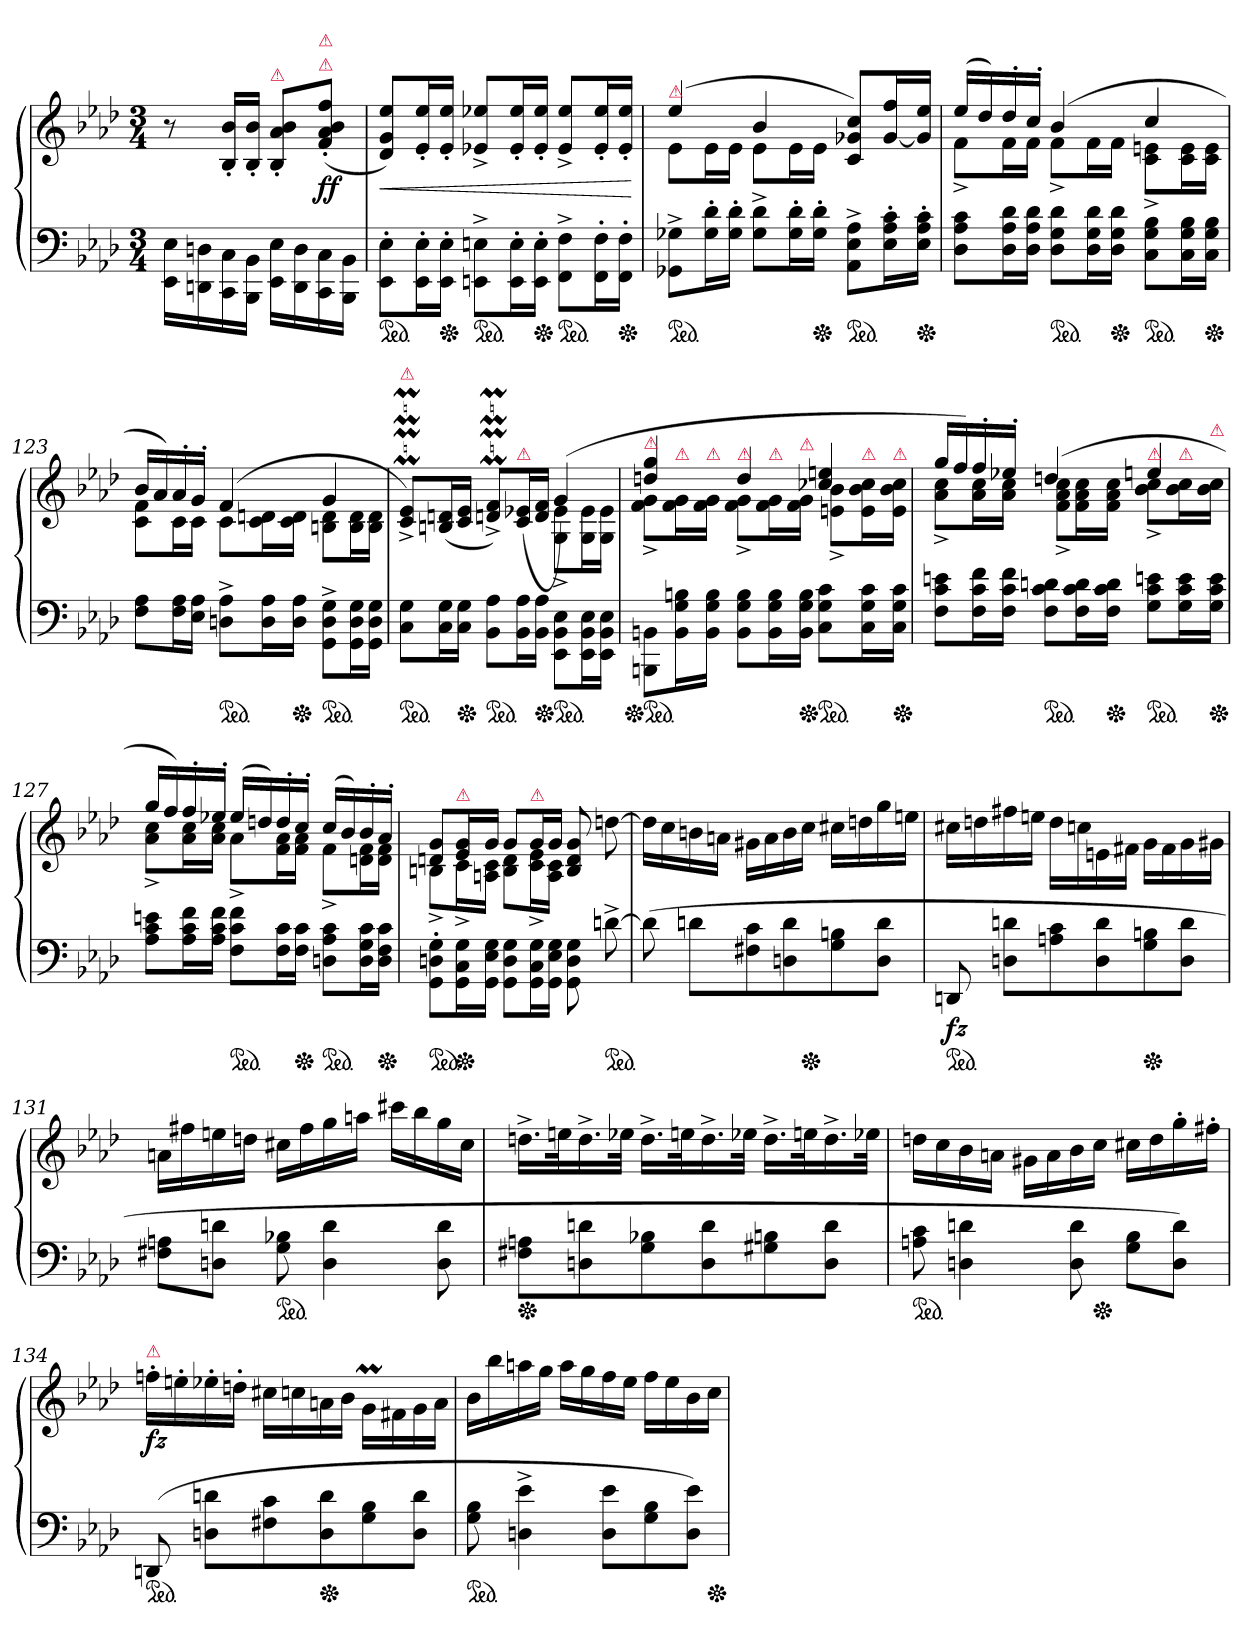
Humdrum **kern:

**kern	**kern	**dynam
*part1	*part1	*part1
*staff2	*staff1	*staff1/2
*clefF4	*clefG2	*
*k[b-e-a-d-]	*k[b-e-a-d-]	*
*M3/4	*M3/4	*
=	=	=
16EE-\ 16E-\LL	8r	.
16DDn 16Dn	.	.
16CC 16C	16B-'< 16b-'<LL	.
16BBB- 16BB-JJ	16B-'< 16b-'<JJ	.
!	!LO:TX:a:color=crimson:t=⚠	!
16EE-\ 16E-\LL	8B-'< 8a-'< 8b-'<L	.
16DD 16D	.	.
!	!LO:TX:a:color=crimson:t=⚠	!
!	!LO:TX:a:color=crimson:t=⚠	!
16CC 16C	(<8f'< 8a-'< 8b-'< 8ff'<J	ff
16BBB- 16BB-JJ	.	.
=120	=120	=120
*ped	*	*
8EE-'>\ 8E-'>\L	8d- 8g 8ee-L)	<
16EE-'> 16E-'>L	16e-'< 16ee-'<L	.
*Xped	*	*
16EE-'> 16E-'>JJ	16e-'< 16ee-'<JJ	.
*ped	*	*
8EEn^>\ 8En^>\L	8e-X^< 8ee-X^<L	.
16EE'> 16E'>L	16e-'< 16ee-'<L	.
*Xped	*	*
16EE'> 16E'>JJ	16e-'< 16ee-'<JJ	.
*ped	*	*
8FF^>\ 8F^>\L	8e-^< 8ee-^<L	.
16FF'> 16F'>L	16e-'< 16ee-'<L	.
*Xped	*	*
16FF'> 16F'>JJ	16e-'< 16ee-'<JJ	.
.	.	[
=121	=121	=121
*	*^	*
!	!LO:TX:a:color=crimson:t=⚠	!	!
*ped	*	*	*
8GG-X^> 8G-X^>L	(>4ee-	8e-L	.
16G-'> 16d-'>L	.	16e-L	.
16G-'> 16d-'>JJ	.	16e-JJ	.
8G-^> 8d-^>L	4b-	8e-L	.
16G-'> 16d-'>L	.	16e-L	.
*Xped	*	*	*
16G-'> 16d-'>JJ	.	16e-JJ	.
*ped	*	*	*
8AA-^> 8E-^> 8A-^>L	8c 8g-X 8ccL)	4ryy	.
16E-'> 16A-'> 16c'>L	[16g- 16ffL	.	.
*Xped	*	*	*
16E-'> 16A-'> 16c'>JJ	16g-] 16ee-JJ	.	.
=122	=122	=122	=122
8D- 8A- 8cL	(>16ee-LL	8f^<L	.
.	16dd-)	.	.
16D- 16A- 16d-L	16dd-'>	16fL	.
16D- 16A- 16d-JJ	16cc'>JJ	16fJJ	.
*ped	*	*	*
8D- 8G 8d-L	(>4b-	8f^<L	.
16D- 16G 16d-L	.	16fL	.
*Xped	*	*	*
16D- 16G 16d-JJ	.	16fJJ	.
*ped	*	*	*
8C 8G 8B-L	4cc	8c^< 8en^<L	.
16C 16G 16B-L	.	16c 16eL	.
*Xped	*	*	*
16C 16G 16B-JJ	.	16c 16eJJ	.
=123	=123	=123	=123
8F 8A-L	16b-LL	8c 8fL	.
.	16a-)	.	.
16F 16A-L	16a-'>	16cL	.
16E- 16A-JJ	16g'>JJ	16cJJ	.
*ped	*	*	*
8Dn^> 8A-^>L	(>4f	8cL	.
16D 16A-L	.	16c 16dnL	.
*Xped	*	*	*
16D 16A-JJ	.	16c 16dJJ	.
*ped	*	*	*
8GG^>\ 8D^>\ 8G^>\L	4g	8Bn 8dL	.
16GG 16D 16GL	.	16B 16dL	.
16GG 16D 16GJJ	.	16B 16dJJ	.
=124	=124	=124	=124
!	!LO:TX:a:color=crimson:t=⚠	!	!
*ped	*	*	*
8C 8GL	8cM^< 8e-M^<L)	2ryy	.
16C 16GL	(<16Bn 16dnL	.	.
*Xped	*	*	*
16C 16GJJ	16c 16e-JJ	.	.
*ped	*	*	*
8BB- 8A-L	8dnM^< 8fM^<L)	.	.
!	!LO:TX:a:color=crimson:t=⚠	!	!
16BB- 16A-L	(<16c 16e-L	.	.
*Xped	*	*	*
16BB- 16A-JJ	16d 16fJJ	.	.
*ped	*	*	*
8EE-\ 8BB-\ 8E-\L	(>4g)	8G^< 8e-^<L	.
16EE- 16BB- 16E-L	.	16G 16e-L	.
16EE- 16BB- 16E-JJ	.	16G 16e-JJ	.
=125	=125	=125	=125
!	!LO:TX:a:color=crimson:t=⚠	!	!
*Xped	*	*	*
*ped	*	*	*
8BBBn\ 8BBn\L	4ddn 4gg	8f^< 8g^<L	.
!	!	!LO:TX:a:color=crimson:t=⚠	!
16BB 16G 16BnL	.	16f 16gL	.
!	!	!LO:TX:a:color=crimson:t=⚠	!
16BB 16G 16BJJ	.	16f 16gJJ	.
!	!LO:TX:a:color=crimson:t=⚠	!	!
8BB 8G 8BL	4dd	8f^< 8g^<L	.
!	!	!LO:TX:a:color=crimson:t=⚠	!
16BB 16G 16BL	.	16f 16gL	.
!	!	!LO:TX:a:color=crimson:t=⚠	!
*Xped	*	*	*
16BB 16G 16BJJ	.	16f 16gJJ	.
*ped	*	*	*
8C 8G 8cL	4cc-X 4een	8en^< 8b-^<L	.
!	!	!LO:TX:a:color=crimson:t=⚠	!
16C 16G 16cL	.	16e 16b- 16cc-L	.
!	!	!LO:TX:a:color=crimson:t=⚠	!
16C 16G 16cJJ	.	16e 16b- 16cc-JJ	.
*Xped	*	*	*
=126	=126	=126	=126
8F 8c 8enL	16ggLL	8a-^< 8cc^<L	.
.	16ff)	.	.
16F 16c 16fL	16ff'>	16a- 16ccL	.
16F 16c 16fJJ	16ee-X'>JJ	16a- 16ccJJ	.
*ped	*	*	*
8F 8c 8dnL	(>4ddn	8f^< 8a-^< 8cc^<L	.
16F 16c 16dL	.	16f 16a- 16ccL	.
*Xped	*	*	*
16F 16c 16dJJ	.	16f 16a- 16ccJJ	.
!	!LO:TX:a:color=crimson:t=⚠	!	!
*ped	*	*	*
8G 8c 8enL	4een	8b-^< 8cc^<L	.
!	!	!LO:TX:a:color=crimson:t=⚠	!
16G 16c 16eL	.	16b- 16ccL	.
!	!	!LO:TX:a:color=crimson:t=⚠	!
*Xped	*	*	*
16G 16c 16eJJ	.	16b- 16ccJJ	.
=127	=127	=127	=127
8A- 8c 8enL	16ggLL	8a-^< 8cc^<L	.
.	16ff)	.	.
16A- 16c 16fL	16ff'>	16a- 16ccL	.
16A- 16c 16fJJ	16ee-X'>JJ	16a- 16ccJJ	.
*ped	*	*	*
8F 8c 8fL	(>16ee-LL	8a-^<L	.
.	16ddn)	.	.
16F 16cL	16dd'>	16f 16a-L	.
*Xped	*	*	*
16F 16cJJ	16cc'>JJ	16f 16a-JJ	.
*ped	*	*	*
8Dn 8A- 8cL	(>16ccLL	8f^<L	.
.	16b-)	.	.
16D 16G 16cL	16b-'>	16dn 16fL	.
*Xped	*	*	*
16D 16F 16cJJ	16a-'>JJ	16d 16fJJ	.
=128	=128	=128	=128
*ped	*	*	*
8GG'>\ 8Dn'>\ 8G'>\L	8dn 8gL	8Bn^<L	.
!	!LO:TX:a:color=crimson:t=⚠	!	!
*Xped	*	*	*
16GG 16C 16GL	16e- 16gL	16c^<L	.
16GG 16E- 16GJJ	16gJJ	16An 16cJJ	.
8GG\ 8D\ 8G\L	8gL	8B 8dL	.
!	!LO:TX:a:color=crimson:t=⚠	!	!
16GG 16C 16GL	16gL	16c^< 16e-^<L	.
16GG 16E- 16GJJ	16gJJ	16A 16cJJ	.
8GG\ 8D\ 8G\	8B 8d 8g	4ryy	.
!LO:TX:a:color=crimson:t=⚠	!	!	!
!LO:TX:a:color=crimson:t=⚠	!	!	!
*ped	*	*	*
[8dn^>	[8ddn\	.	.
*	*v	*v	*
=129	=129	=129
(>8dn]	16ddnLL]	.
.	16cc	.
8dL	16bn	.
.	16anJJ	.
8F#X 8c	16g#X\LL	.
.	16a	.
8Dn 8d	16b	.
*Xped	*	*
.	16ccJJ	.
8G 8Bn	16cc#XLL	.
.	16dd	.
8D 8dJ	16gg	.
.	16eenJJ	.
=130	=130	=130
!LO:TX:a:color=crimson:t=⚠	!	!
!	!	!LO:DY:b=2
*ped	*	*
8DDn	16cc#XLL	fz
.	16ddn	.
8Dn 8dnL	16ff#X	.
.	16eenJJ	.
8An 8c	16dd\LL	.
.	16ccn	.
8D 8d	16en	.
.	16f#XJJ	.
*Xped	*	*
8G 8Bn	16g\LL	.
.	16f#	.
8D 8dJ	16g	.
.	16g#XJJ	.
=131	=131	=131
8F#X 8AnL	16anLL	.
.	16ff#X	.
8Dn 8dnJ	16een	.
.	16ddnJJ	.
*ped	*	*
8G 8B-X	16cc#XLL	.
.	16ff#	.
4D 4d	16gg	.
.	16aanJJ	.
.	16ccc#XLL	.
.	16bb-	.
8D 8d	16gg	.
.	16cc#JJ	.
=132	=132	=132
*Xped	*	*
8F#X 8AnL	16.ddn^<LL	.
.	32eenK	.
8Dn 8dn	16.dd^<	.
.	32ee-XJJk	.
8G 8B-X	16.dd^<LL	.
.	32eenK	.
8D 8d	16.dd^<	.
.	32ee-XJJk	.
8G#X 8Bn	16.dd^<LL	.
.	32eenK	.
8D 8dJ	16.dd^<	.
.	32ee-XJJk	.
=133	=133	=133
*ped	*	*
8An 8c	16ddnLL	.
.	16cc	.
4Dn 4dn	16b-	.
.	16anJJ	.
.	16g#X\LL	.
.	16a	.
8D 8d	16b-	.
*Xped	*	*
.	16ccJJ	.
8G 8B-L	16cc#XLL	.
.	16dd	.
8D 8dJ)	16gg'>	.
.	16ff#X'>JJ	.
=134	=134	=134
!	!LO:TX:a:color=crimson:t=⚠	!
*ped	*	*
(>8DDn	16ffn'>LL	fz
.	16een'>	.
8Dn 8dnL	16ee-X'>	.
.	16ddn'>JJ	.
8F#X 8c	16cc#XLL	.
.	16ccn	.
*Xped	*	*
8D 8d	16an	.
.	16b-JJ	.
8G 8B-	16gM\LL	.
.	16f#X	.
8D 8dJ	16g	.
.	16aJJ	.
=135	=135	=135
*ped	*	*
8G 8B-	16b-LL	.
.	16bb-	.
4Dn^> 4e-^>	16aan	.
.	16ggJJ	.
.	16aaLL	.
.	16gg	.
8D 8e-L	16ff	.
.	16ee-JJ	.
8G 8B-	16ffLL	.
.	16ee-	.
8D 8e-J)	16b-	.
*Xped	*	*
.	16ccJJ	.
=	=	=
*-	*-	*-
